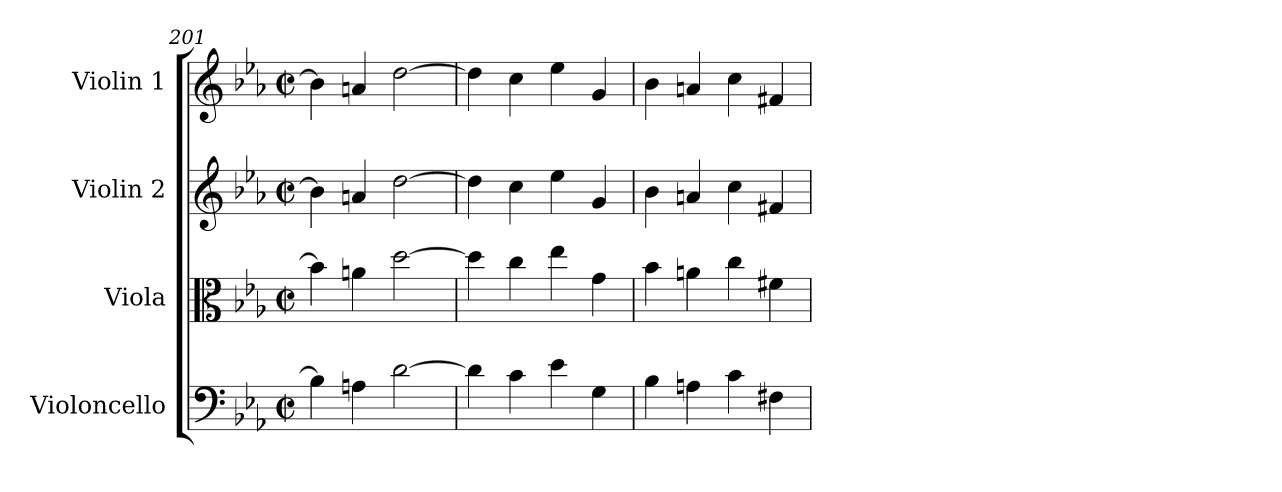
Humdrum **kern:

**kern	**kern	**kern	**kern
*part4	*part3	*part2	*part1
*staff4	*staff3	*staff2	*staff1
*I"Violoncello	*I"Viola	*I"Violin 2	*I"Violin 1
*I'Vc	*I'Vla	*I'Vln	*I'Vln
*clefF4	*clefC3	*clefG2	*clefG2
*k[b-e-a-]	*k[b-e-a-]	*k[b-e-a-]	*k[b-e-a-]
*M2/2	*M2/2	*M2/2	*M2/2
*met(c|)	*met(c|)	*met(c|)	*met(c|)
=201	=201	=201	=201
4B-\]	4b-\]	4b-\]	4b-\]
4An\	4an\	4an/	4an/
[2d\	[2dd\	[2dd\	[2dd\
!!LO:LB:g=z
=202	=202	=202	=202
4d\]	4dd\]	4dd\]	4dd\]
4c\	4cc\	4cc\	4cc\
4e-\	4ee-\	4ee-\	4ee-\
4G\	4g\	4g/	4g/
=203	=203	=203	=203
4B-\	4b-\	4b-\	4b-\
4An\	4an\	4an/	4an/
4c\	4cc\	4cc\	4cc\
4F#X\	4f#X\	4f#X/	4f#X/
=	=	=	=
*-	*-	*-	*-
